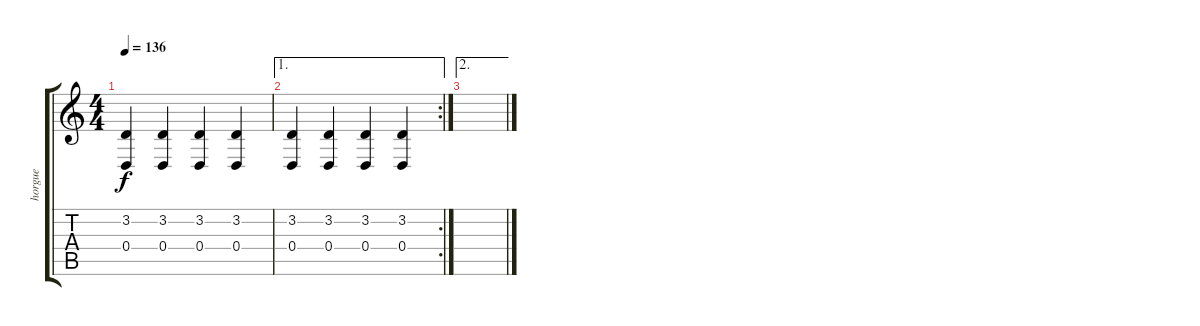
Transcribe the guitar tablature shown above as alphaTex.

\track ("horgue" "horgue") {instrument drawbarorgan}
\staff {score tabs}
\tuning (E4 B3 G3 D3 A2 E2) {hide}
\ts (4 4)
\tempo 136
\clef g2
\ks c
(3.2 0.4).4{dy f} (3.2 0.4).4 (3.2 0.4).4 (3.2 0.4).4 |
\ae 1
\rc 2
(3.2 0.4).4 (3.2 0.4).4 (3.2 0.4).4 (3.2 0.4).4 |
\ae 2
